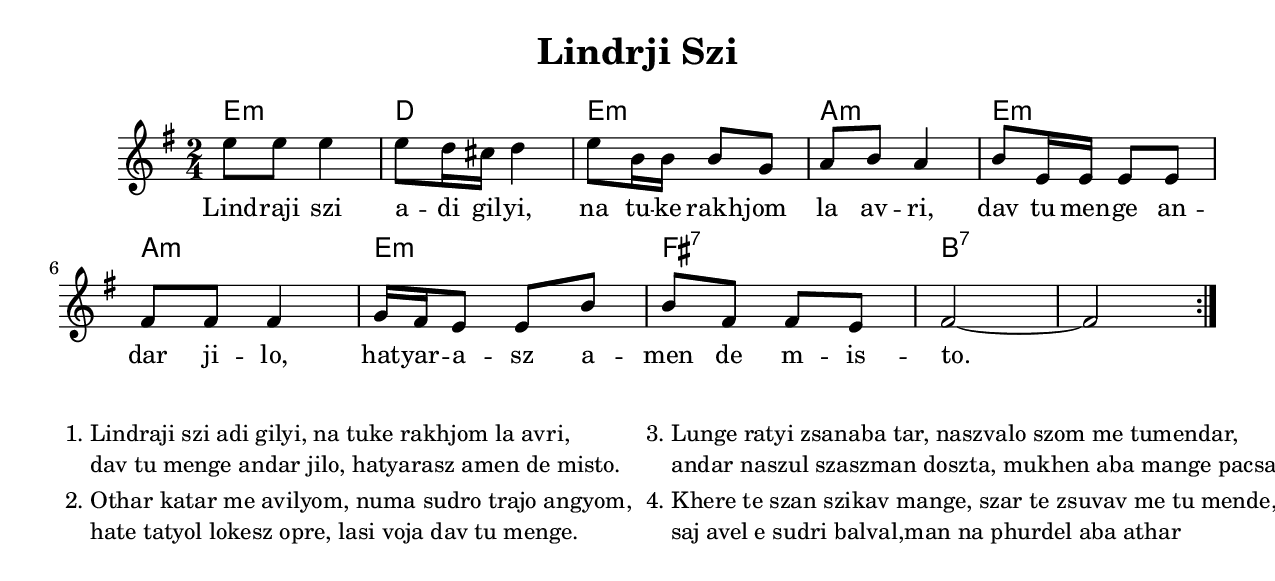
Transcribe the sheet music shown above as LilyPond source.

\version "2.18.0"
\include "english.ly"
\paper{
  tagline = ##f
  print-all-headers = ##t
  #(set-paper-size "letter")
}
date = #(strftime "%d-%m-%Y" (localtime (current-time)))

%\markup{ \italic{ " Updated " \date  }  }

%\markup{ Got something to say? }

%#################################### Melody ########################
melody = \relative c'' {
  \clef treble
  \key e \minor
  \time 2/4

  %\partial 16*3 a16 d f   %lead in notes

  \repeat volta 2{
    e8   e e4
    e8 d16 cs d4|
    e8 b16 b b8 g|
    a8 b a4|

    b8 e,16 e e8 e|
    fs8 fs fs4|
    g16 fs e8 e b'8
    b fs fs e|
    %{ <<
      {
        r4 f''8 e
        a,16 b c a b c b
      }
      \\
      {b,2~b2} %10
    >>
    %}
    fs2 ~
    fs2
  }
  %\alternative { { }{ } }


  % \alternative { { }{ } }

}
%################################# Lyrics #####################
\addlyrics{

  Lind -- raji szi a -- di gil -- yi,
  na tu -- ke rakh -- jom la av -- ri,
  dav tu men -- ge an -- dar ji -- lo,
  hat -- yar -- a -- sz a -- men de m -- is -- to.
}
%################################# Chords #######################
harmonies = \chordmode {
  e2:m
  d2
  e2:m
  a2:m
  e2:m
  a2:m
  e2:m
  fs2:7
  b2:7
  s2
  %{
  a2:m
  r2
  g2
  r2
  a2:m
  r2
  b2
  r2
  e2
  %}

}

\score {
  <<
    \new ChordNames {
      \set chordChanges = ##t
      #(set-paper-size "letter")
      #(set-paper-size "letter")
      \harmonies
    }
    \new Staff
    \melody
  >>
  \header{
    title= "Lindrji Szi"
    subtitle=""
    composer= ""
    instrument =""
    arranger= ""
  }
  \layout{indent = 1.0\cm}
  \midi{
    \tempo 4 = 120
  }
}
% more verses:
\markup{}
\markup {
  \fill-line {
    \hspace #0.1 % distance from left margin
    \column {
      \line { "1."
              \column {
                "Lindraji szi adi gilyi, na tuke rakhjom la avri,"
                "dav tu menge andar jilo, hatyarasz amen de misto."
              }
      }
      \hspace #0.2 % vertical distance between verses
      \line { "2."
              \column {
                "Othar katar me avilyom, numa sudro trajo angyom,"
                "hate tatyol lokesz opre, lasi voja dav tu menge."
              }
      }
    }
    \hspace #0.1  % horiz. distance between columns
    \column {
      \line { "3."
              \column {
                "Lunge ratyi zsanaba tar, naszvalo szom me tumendar,"
                "andar naszul szaszman doszta, mukhen aba mange pacsa."
              }
      }
      \hspace #0.2 % distance between verses
      \line { "4."
              \column {
                "Khere te szan szikav mange, szar te zsuvav me tu mende,"
                "saj avel e sudri balval,man na phurdel aba athar"
              }
      }
    }
    \hspace #0.1 % distance to right margin
  }
}
%{

Lindraji szi adi gilyi, na tuke rakhjom la avri,
dav tu menge andar jilo, hatyarasz amen de misto.

Othar katar me avilyom, numa sudro trajo angyom,
hate tatyol lokesz opre, lasi voja dav tu menge.

Lunge ratyi zsanaba tar, naszvalo szom me tumendar,
andar naszul szaszman doszta, mukhen aba mange pacsa.

Khere te szan szikav mange, szar te zsuvav me tu mende,
saj avel e sudri balval,man na phurdel aba athar.
%}
